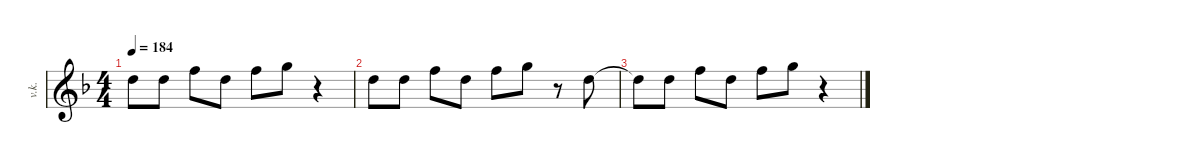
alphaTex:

\defaultSystemsLayout 4
\hideDynamics
\bracketExtendMode nobrackets
\otherSystemsTrackNameOrientation horizontal
\track ("Vocal Kool" "v.k.") {instrument distortionguitar}
\staff {score}
\tuning (D4 A3 F3 C3 G2 C2)
\ts (4 4)
\tempo 184
\clef g2
\ks dminor
0.1{t acc forcenatural}.8{dy mf beam Down} 0.1{acc forcenatural}.8{beam Down} 3.1{acc forcenatural}.8{beam Down} 0.1{acc forcenatural}.8{beam Down} 3.1{acc forcenatural}.8{beam Down} 5.1{acc forcenatural}.8{beam Down} r.4{beam Down} |
0.1{acc forcenatural}.8{beam Down} 0.1{acc forcenatural}.8{beam Down} 3.1{acc forcenatural}.8{beam Down} 0.1{acc forcenatural}.8{beam Down} 3.1{acc forcenatural}.8{beam Down} 5.1{acc forcenatural}.8{beam Down} r.8{beam Down} 0.1{acc forcenatural}.8{beam Down} |
0.1{t acc forcenatural}.8{beam Down} 0.1{acc forcenatural}.8{beam Down} 3.1{acc forcenatural}.8{beam Down} 0.1{acc forcenatural}.8{beam Down} 3.1{acc forcenatural}.8{beam Down} 5.1{acc forcenatural}.8{beam Down} r.4{beam Down}
